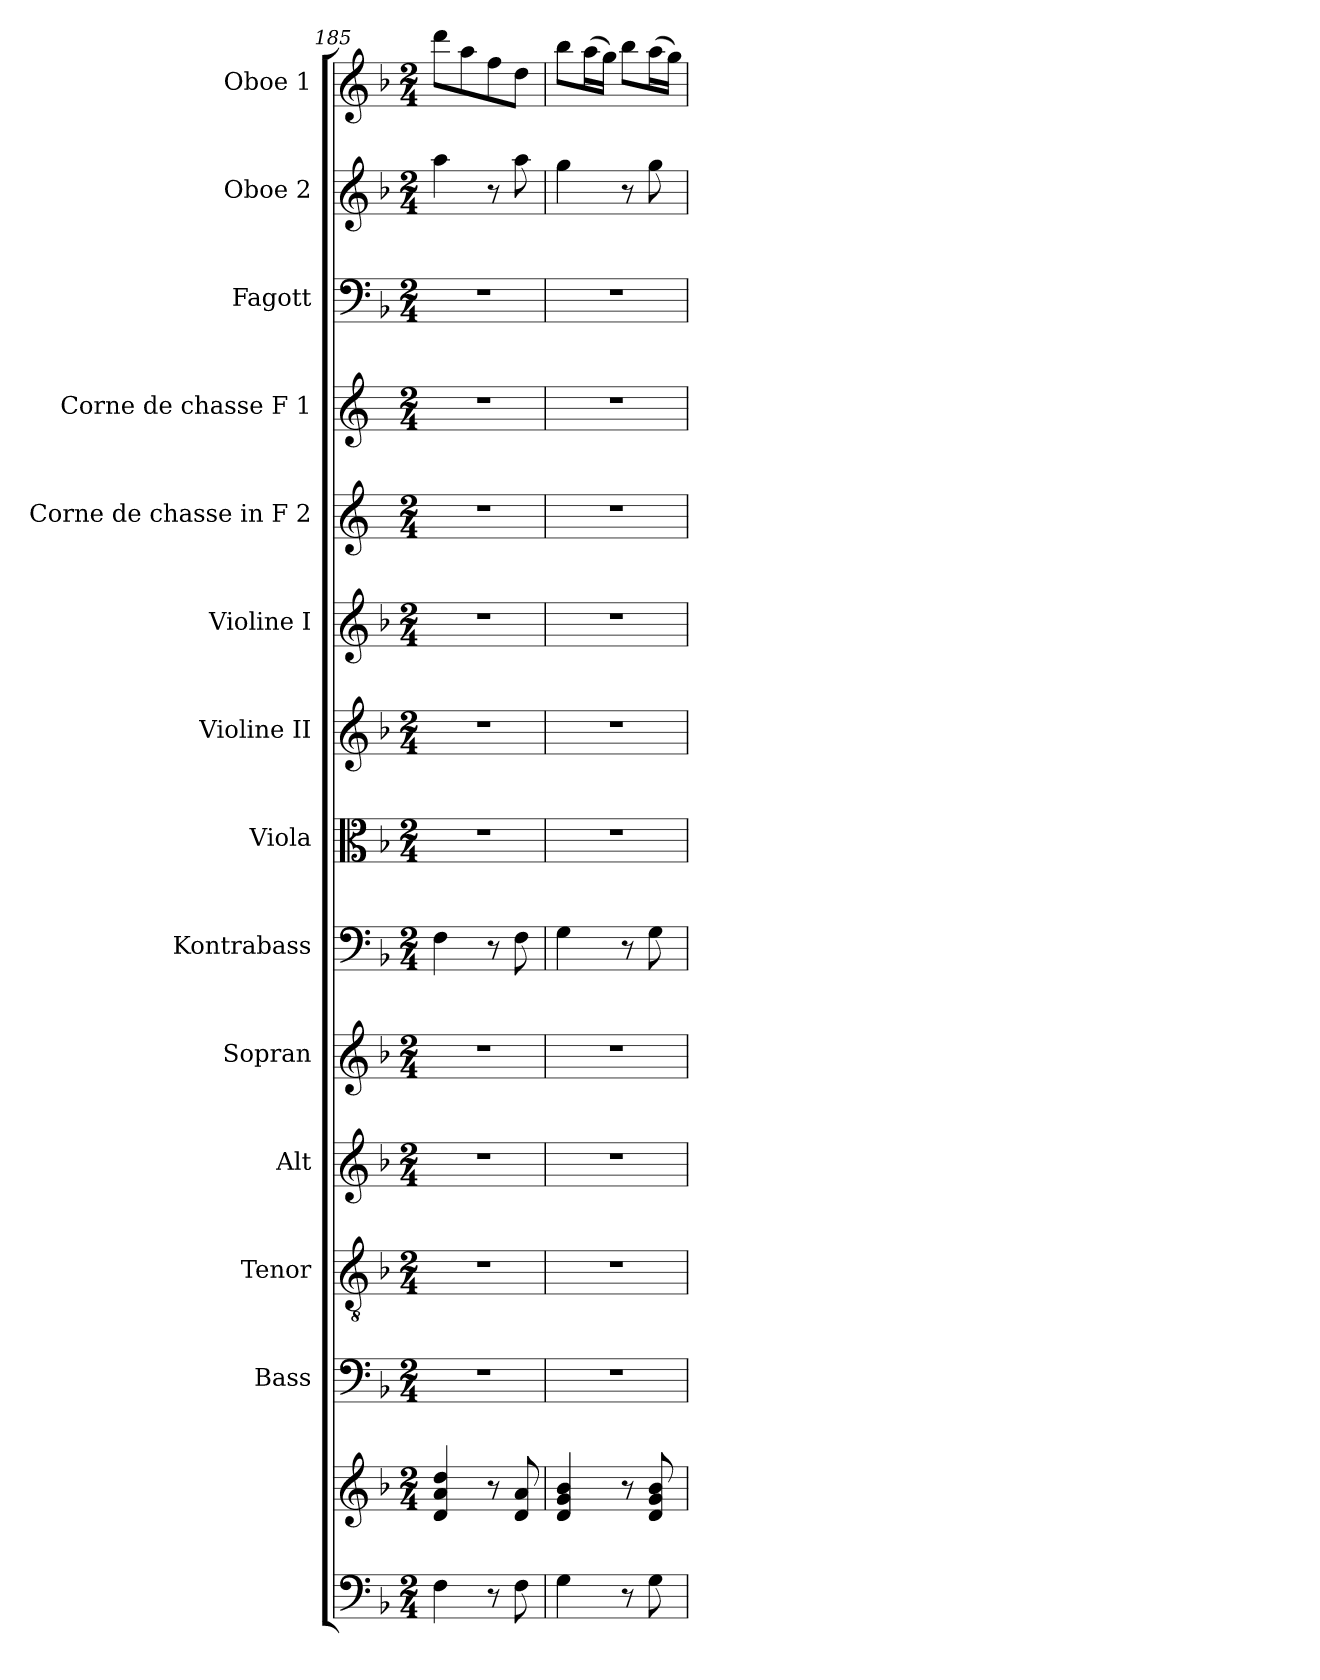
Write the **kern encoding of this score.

**kern	**kern	**kern	**kern	**kern	**kern	**kern	**kern	**kern	**kern	**kern	**kern	**kern	**kern	**kern
*part14	*part14	*part13	*part12	*part11	*part10	*part9	*part8	*part7	*part6	*part5	*part4	*part3	*part2	*part1
*staff15	*staff14	*staff13	*staff12	*staff11	*staff10	*staff9	*staff8	*staff7	*staff6	*staff5	*staff4	*staff3	*staff2	*staff1
*	*	*I"Bass	*I"Tenor	*I"Alt	*I"Sopran	*I"Kontrabass	*I"Viola	*I"Violine II	*I"Violine I	*I"Corne de chasse in F 2	*I"Corne de chasse F 1	*I"Fagott	*I"Oboe 2	*I"Oboe 1
*	*	*I'B.	*I'T.	*I'A.	*I'S.	*I'Kb.	*I'Vla.	*I'Vl. II	*I'Vl. I	*	*	*I'Fg.	*I'Ob. 2	*I'Ob. 1
*clefF4	*clefG2	*clefF4	*clefGv2	*clefG2	*clefG2	*clefF4	*clefC3	*clefG2	*clefG2	*clefG2	*clefG2	*clefF4	*clefG2	*clefG2
*	*	*	*	*	*	*ITrd7c12	*	*	*	*ITrd4c7	*ITrd4c7	*	*	*
*k[b-]	*k[b-]	*k[b-]	*k[b-]	*k[b-]	*k[b-]	*k[b-]	*k[b-]	*k[b-]	*k[b-]	*k[b-]	*k[b-]	*k[b-]	*k[b-]	*k[b-]
*F:	*F:	*F:	*F:	*F:	*F:	*F:	*F:	*F:	*F:	*F:	*F:	*F:	*F:	*F:
*M2/4	*M2/4	*M2/4	*M2/4	*M2/4	*M2/4	*M2/4	*M2/4	*M2/4	*M2/4	*M2/4	*M2/4	*M2/4	*M2/4	*M2/4
=185	=185	=185	=185	=185	=185	=185	=185	=185	=185	=185	=185	=185	=185	=185
4F\	4d/ 4a/ 4dd/	2r	2r	2r	2r	4FF\	2r	2r	2r	2r	2r	2r	4aa\	8ddd\L
.	.	.	.	.	.	.	.	.	.	.	.	.	.	8aa\
8r	8r	.	.	.	.	8r	.	.	.	.	.	.	8r	8ff\
8F\	8d/ 8a/	.	.	.	.	8FF\	.	.	.	.	.	.	8aa\	8dd\J
=186	=186	=186	=186	=186	=186	=186	=186	=186	=186	=186	=186	=186	=186	=186
4G\	4d/ 4g/ 4b-/	2r	2r	2r	2r	4GG\	2r	2r	2r	2r	2r	2r	4gg\	8bb-\L
.	.	.	.	.	.	.	.	.	.	.	.	.	.	(>16aa\L
.	.	.	.	.	.	.	.	.	.	.	.	.	.	16gg\JJ)
8r	8r	.	.	.	.	8r	.	.	.	.	.	.	8r	8bb-\L
8G\	8d/ 8g/ 8b-/	.	.	.	.	8GG\	.	.	.	.	.	.	8gg\	(>16aa\L
.	.	.	.	.	.	.	.	.	.	.	.	.	.	16gg\JJ)
=	=	=	=	=	=	=	=	=	=	=	=	=	=	=
*-	*-	*-	*-	*-	*-	*-	*-	*-	*-	*-	*-	*-	*-	*-
